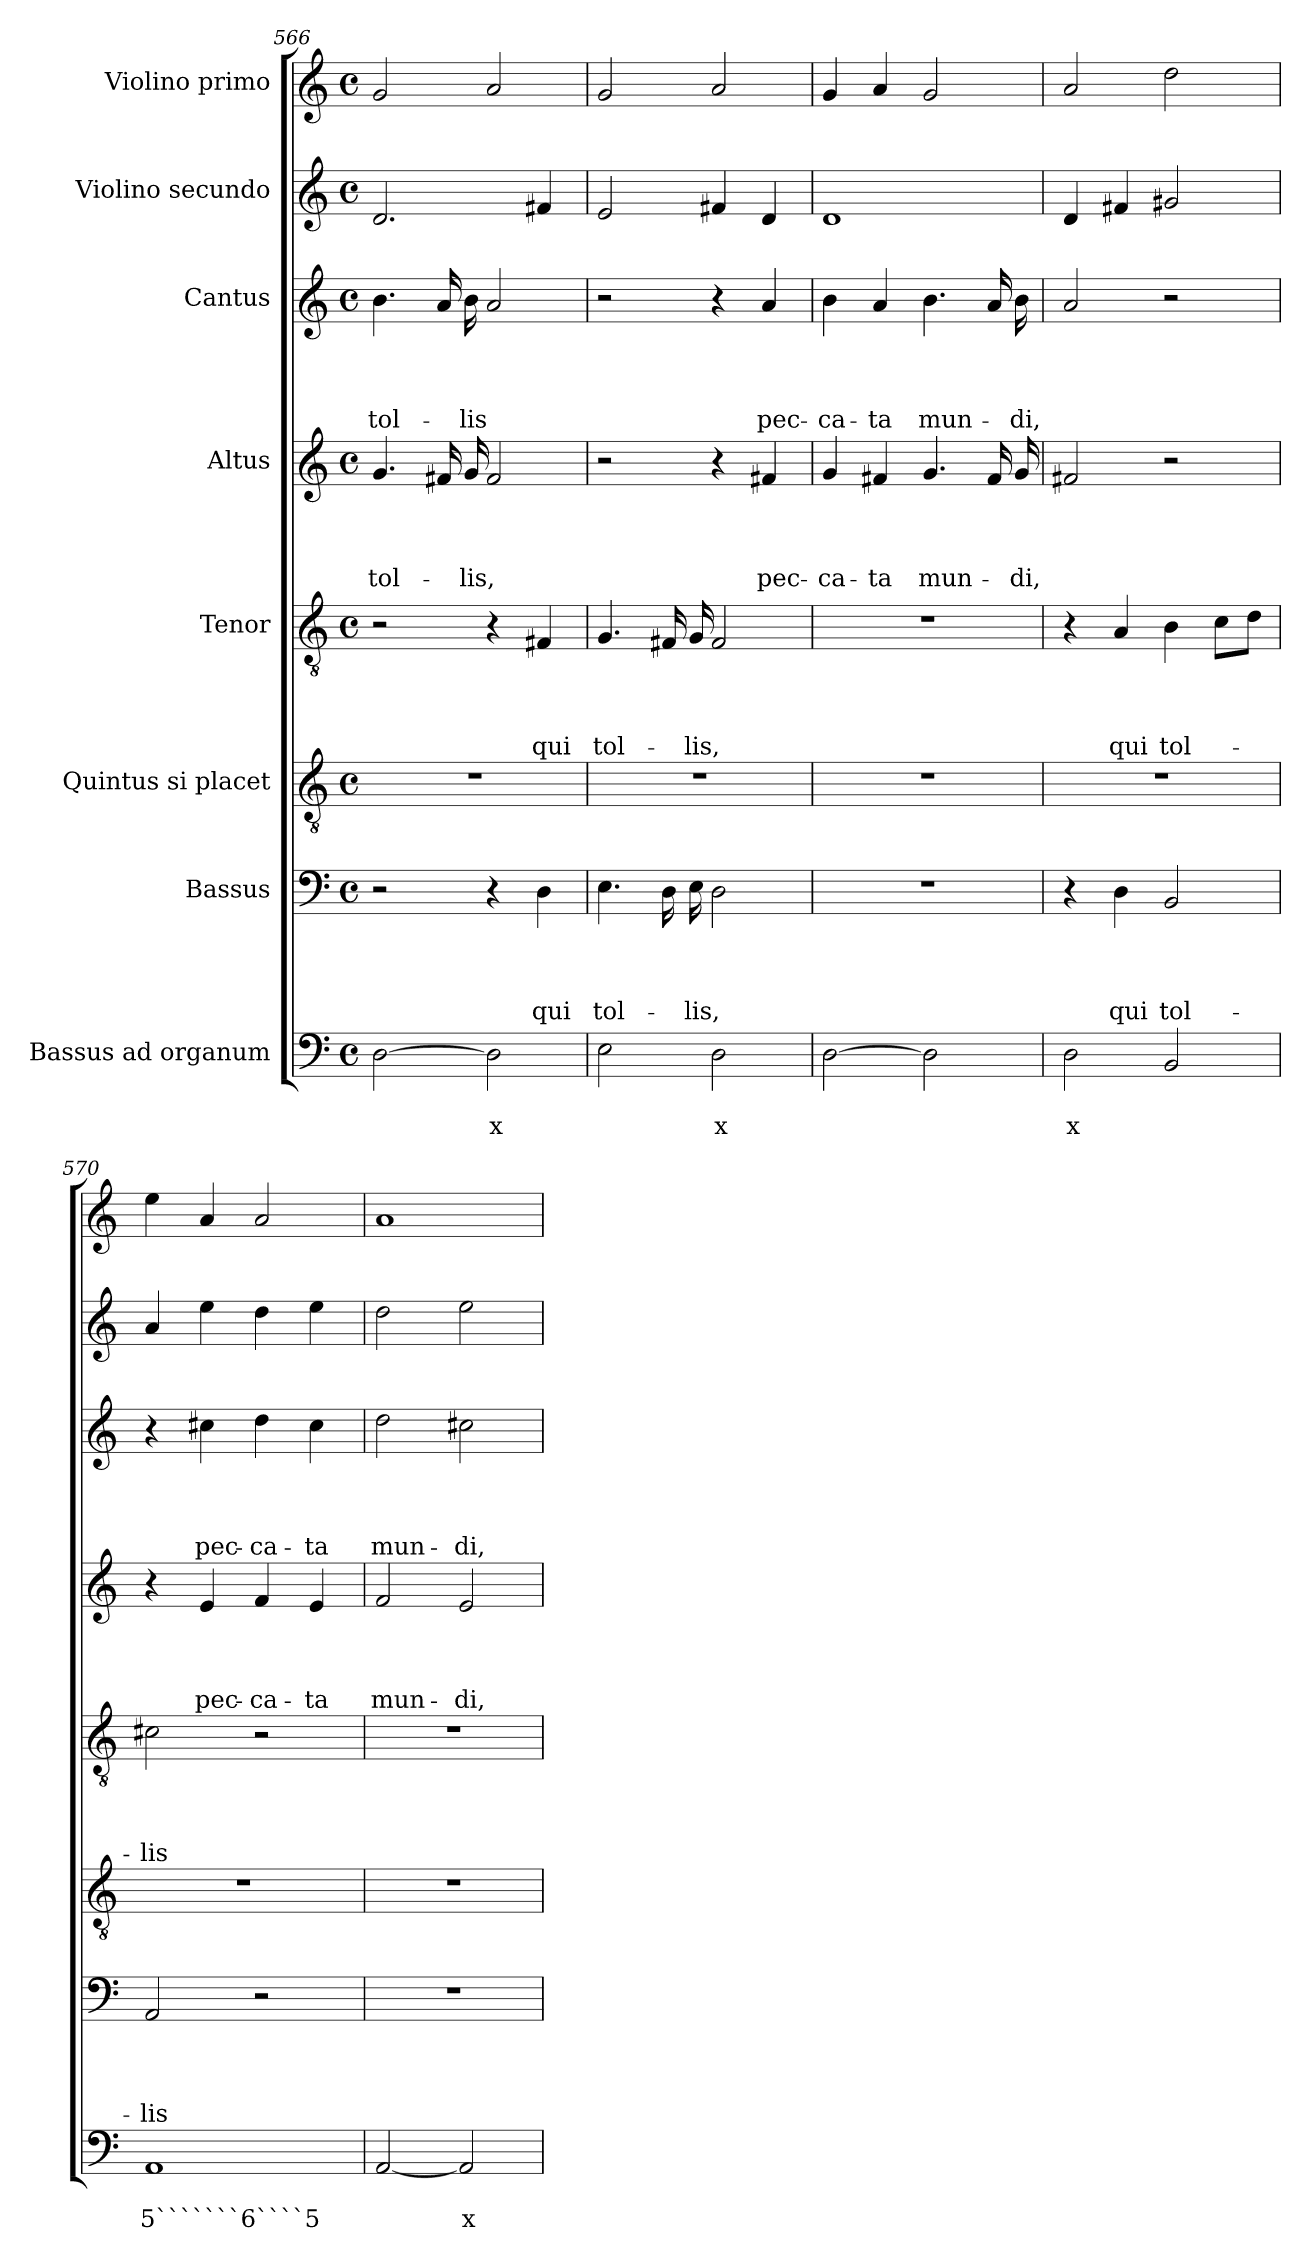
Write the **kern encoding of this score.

**kern	**text	**text	**kern	**text	**text	**text	**text	**kern	**kern	**text	**text	**text	**text	**kern	**text	**text	**text	**text	**kern	**text	**text	**text	**text	**kern	**kern
*part8	*part8	*part8	*part7	*part7	*part7	*part7	*part7	*part6	*part5	*part5	*part5	*part5	*part5	*part4	*part4	*part4	*part4	*part4	*part3	*part3	*part3	*part3	*part3	*part2	*part1
*staff8	*staff8	*staff8	*staff7	*staff7	*staff7	*staff7	*staff7	*staff6	*staff5	*staff5	*staff5	*staff5	*staff5	*staff4	*staff4	*staff4	*staff4	*staff4	*staff3	*staff3	*staff3	*staff3	*staff3	*staff2	*staff1
*I"Bassus ad organum	*	*	*I"Bassus	*	*	*	*	*I"Quintus si placet	*I"Tenor	*	*	*	*	*I"Altus	*	*	*	*	*I"Cantus	*	*	*	*	*I"Violino secundo	*I"Violino primo
!!LO:LB:g=z
*clefF4	*	*	*clefF4	*	*	*	*	*clefGv2	*clefGv2	*	*	*	*	*clefG2	*	*	*	*	*clefG2	*	*	*	*	*clefG2	*clefG2
*k[]	*	*	*k[]	*	*	*	*	*k[]	*k[]	*	*	*	*	*k[]	*	*	*	*	*k[]	*	*	*	*	*k[]	*k[]
*C:	*	*	*C:	*	*	*	*	*C:	*C:	*	*	*	*	*C:	*	*	*	*	*C:	*	*	*	*	*C:	*C:
*M4/4	*	*	*M4/4	*	*	*	*	*M4/4	*M4/4	*	*	*	*	*M4/4	*	*	*	*	*M4/4	*	*	*	*	*M4/4	*M4/4
*met(c)	*	*	*met(c)	*	*	*	*	*met(c)	*met(c)	*	*	*	*	*met(c)	*	*	*	*	*met(c)	*	*	*	*	*met(c)	*met(c)
=566	=566	=566	=566	=566	=566	=566	=566	=566	=566	=566	=566	=566	=566	=566	=566	=566	=566	=566	=566	=566	=566	=566	=566	=566	=566
!	!	!	!	!	!	!	!	!	!	!	!	!	!	!	!	!	!	!LO:LY:b	!	!	!	!	!LO:LY:b	!	!
[2D\	.	.	2r	.	.	.	.	1r	2r	.	.	.	.	4.g/	.	.	.	tol-	4.b\	.	.	.	tol-	2.d/	2g/
.	.	.	.	.	.	.	.	.	.	.	.	.	.	16f#X/	.	.	.	.	16a/	.	.	.	.	.	.
!	!	!	!	!	!	!	!	!	!	!	!	!	!	!	!	!	!	!LO:LY:b	!	!	!	!	!LO:LY:b	!	!
.	.	.	.	.	.	.	.	.	.	.	.	.	.	16g/	.	.	.	-lis,	16b\	.	.	.	-lis	.	.
!	!	!LO:LY:b	!	!	!	!	!	!	!	!	!	!	!	!	!	!	!	!	!	!	!	!	!	!	!
2D\]	.	x	4r	.	.	.	.	.	4r	.	.	.	.	2f#/	.	.	.	.	2a/	.	.	.	.	.	2a/
!	!	!	!	!	!	!	!LO:LY:b	!	!	!	!	!	!LO:LY:b	!	!	!	!	!	!	!	!	!	!	!	!
.	.	.	4D\	.	.	.	qui	.	4F#X/	.	.	.	qui	.	.	.	.	.	.	.	.	.	.	4f#X/	.
=567	=567	=567	=567	=567	=567	=567	=567	=567	=567	=567	=567	=567	=567	=567	=567	=567	=567	=567	=567	=567	=567	=567	=567	=567	=567
!	!	!	!	!	!	!	!LO:LY:b	!	!	!	!	!	!LO:LY:b	!	!	!	!	!	!	!	!	!	!	!	!
2E\	.	.	4.E\	.	.	.	tol-	1r	4.G/	.	.	.	tol-	2r	.	.	.	.	2r	.	.	.	.	2e/	2g/
.	.	.	16D\	.	.	.	.	.	16F#X/	.	.	.	.	.	.	.	.	.	.	.	.	.	.	.	.
!	!	!	!	!	!	!	!LO:LY:b	!	!	!	!	!	!LO:LY:b	!	!	!	!	!	!	!	!	!	!	!	!
.	.	.	16E\	.	.	.	-lis,	.	16G/	.	.	.	-lis,	.	.	.	.	.	.	.	.	.	.	.	.
!	!	!LO:LY:b	!	!	!	!	!	!	!	!	!	!	!	!	!	!	!	!	!	!	!	!	!	!	!
2D\	.	x	2D\	.	.	.	.	.	2F#/	.	.	.	.	4r	.	.	.	.	4r	.	.	.	.	4f#X/	2a/
!	!	!	!	!	!	!	!	!	!	!	!	!	!	!	!	!	!	!LO:LY:b	!	!	!	!	!LO:LY:b	!	!
.	.	.	.	.	.	.	.	.	.	.	.	.	.	4f#X/	.	.	.	pec-	4a/	.	.	.	pec-	4d/	.
=568	=568	=568	=568	=568	=568	=568	=568	=568	=568	=568	=568	=568	=568	=568	=568	=568	=568	=568	=568	=568	=568	=568	=568	=568	=568
!	!	!	!	!	!	!	!	!	!	!	!	!	!	!	!	!	!	!LO:LY:b	!	!	!	!	!LO:LY:b	!	!
[2D\	.	.	1r	.	.	.	.	1r	1r	.	.	.	.	4g/	.	.	.	-ca-	4b\	.	.	.	-ca-	1d	4g/
!	!	!	!	!	!	!	!	!	!	!	!	!	!	!	!	!	!	!LO:LY:b	!	!	!	!	!LO:LY:b	!	!
.	.	.	.	.	.	.	.	.	.	.	.	.	.	4f#X/	.	.	.	-ta	4a/	.	.	.	-ta	.	4a/
!	!	!	!	!	!	!	!	!	!	!	!	!	!	!	!	!	!	!LO:LY:b	!	!	!	!	!LO:LY:b	!	!
2D\]	.	.	.	.	.	.	.	.	.	.	.	.	.	4.g/	.	.	.	mun-	4.b\	.	.	.	mun-	.	2g/
.	.	.	.	.	.	.	.	.	.	.	.	.	.	16f#/	.	.	.	.	16a/	.	.	.	.	.	.
!	!	!	!	!	!	!	!	!	!	!	!	!	!	!	!	!	!	!LO:LY:b	!	!	!	!	!LO:LY:b	!	!
.	.	.	.	.	.	.	.	.	.	.	.	.	.	16g/	.	.	.	-di,	16b\	.	.	.	-di,	.	.
=569	=569	=569	=569	=569	=569	=569	=569	=569	=569	=569	=569	=569	=569	=569	=569	=569	=569	=569	=569	=569	=569	=569	=569	=569	=569
!	!	!LO:LY:b	!	!	!	!	!	!	!	!	!	!	!	!	!	!	!	!	!	!	!	!	!	!	!
2D\	.	x	4r	.	.	.	.	1r	4r	.	.	.	.	2f#X/	.	.	.	.	2a/	.	.	.	.	4d/	2a/
!	!	!	!	!	!	!	!LO:LY:b	!	!	!	!	!	!LO:LY:b	!	!	!	!	!	!	!	!	!	!	!	!
.	.	.	4D\	.	.	.	qui	.	4A/	.	.	.	qui	.	.	.	.	.	.	.	.	.	.	4f#X/	.
!	!	!	!	!	!	!	!LO:LY:b	!	!	!	!	!	!LO:LY:b	!	!	!	!	!	!	!	!	!	!	!	!
2BB/	.	.	2BB/	.	.	.	tol-	.	4B\	.	.	.	tol-	2r	.	.	.	.	2r	.	.	.	.	2g#X/	2dd\
.	.	.	.	.	.	.	.	.	8c\L	.	.	.	.	.	.	.	.	.	.	.	.	.	.	.	.
.	.	.	.	.	.	.	.	.	8d\J	.	.	.	.	.	.	.	.	.	.	.	.	.	.	.	.
=570	=570	=570	=570	=570	=570	=570	=570	=570	=570	=570	=570	=570	=570	=570	=570	=570	=570	=570	=570	=570	=570	=570	=570	=570	=570
!	!	!LO:LY:b	!	!	!	!	!LO:LY:b	!	!	!	!	!	!LO:LY:b	!	!	!	!	!	!	!	!	!	!	!	!
1AA	.	5```````6````5	2AA/	.	.	.	-lis	1r	2c#X\	.	.	.	-lis	4r	.	.	.	.	4r	.	.	.	.	4a/	4ee\
!	!	!	!	!	!	!	!	!	!	!	!	!	!	!	!	!	!	!LO:LY:b	!	!	!	!	!LO:LY:b	!	!
.	.	.	.	.	.	.	.	.	.	.	.	.	.	4e/	.	.	.	pec-	4cc#X\	.	.	.	pec-	4ee\	4a/
!	!	!	!	!	!	!	!	!	!	!	!	!	!	!	!	!	!	!LO:LY:b	!	!	!	!	!LO:LY:b	!	!
.	.	.	2r	.	.	.	.	.	2r	.	.	.	.	4f/	.	.	.	-ca-	4dd\	.	.	.	-ca-	4dd\	2a/
!	!	!	!	!	!	!	!	!	!	!	!	!	!	!	!	!	!	!LO:LY:b	!	!	!	!	!LO:LY:b	!	!
.	.	.	.	.	.	.	.	.	.	.	.	.	.	4e/	.	.	.	-ta	4cc#\	.	.	.	-ta	4ee\	.
=571	=571	=571	=571	=571	=571	=571	=571	=571	=571	=571	=571	=571	=571	=571	=571	=571	=571	=571	=571	=571	=571	=571	=571	=571	=571
!	!	!	!	!	!	!	!	!	!	!	!	!	!	!	!	!	!	!LO:LY:b	!	!	!	!	!LO:LY:b	!	!
[2AA/	.	.	1r	.	.	.	.	1r	1r	.	.	.	.	2f/	.	.	.	mun-	2dd\	.	.	.	mun-	2dd\	1a
!	!	!LO:LY:b	!	!	!	!	!	!	!	!	!	!	!	!	!	!	!	!LO:LY:b	!	!	!	!	!LO:LY:b	!	!
2AA/]	.	x	.	.	.	.	.	.	.	.	.	.	.	2e/	.	.	.	-di,	2cc#X\	.	.	.	-di,	2ee\	.
=	=	=	=	=	=	=	=	=	=	=	=	=	=	=	=	=	=	=	=	=	=	=	=	=	=
*-	*-	*-	*-	*-	*-	*-	*-	*-	*-	*-	*-	*-	*-	*-	*-	*-	*-	*-	*-	*-	*-	*-	*-	*-	*-
